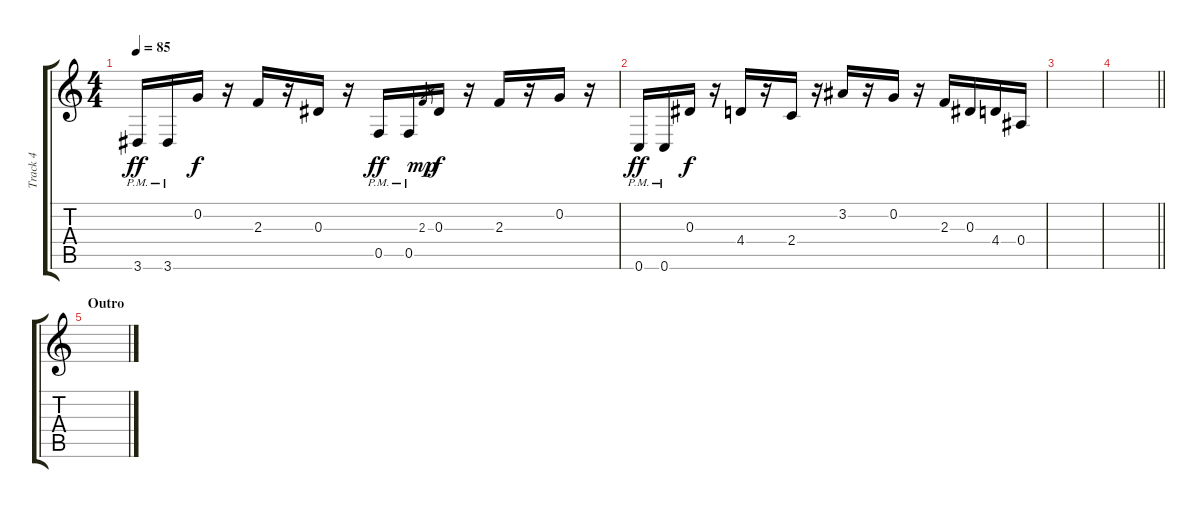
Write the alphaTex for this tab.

\track ("Track 4" "Track 4") {instrument distortionguitar}
\staff {score tabs}
\tuning (C4 G3 Eb3 Bb2 F2 C2) {hide}
\ts (4 4)
\tempo 85
\clef g2
\ks c
3.6{pm}.16{dy ff} 3.6{pm}.16 0.2.16{dy f} r.16 2.3.16 r.16 0.3.16 r.16 0.5{pm}.16{dy ff} 0.5{pm}.16 2.3.8{gr dy mp} 0.3.16{dy f} r.16 2.3.16 r.16 0.2.16 r.16 |
0.6{pm}.16{dy ff} 0.6{pm}.16 0.3.16{dy f} r.16 4.4.16 r.16 2.4.16 r.16 3.2.16 r.16 0.2.16 r.16 2.3.16 0.3.16 4.4.16 0.4.16 |
|
\barLineRight lightlight
|
\section ("" "Outro")
